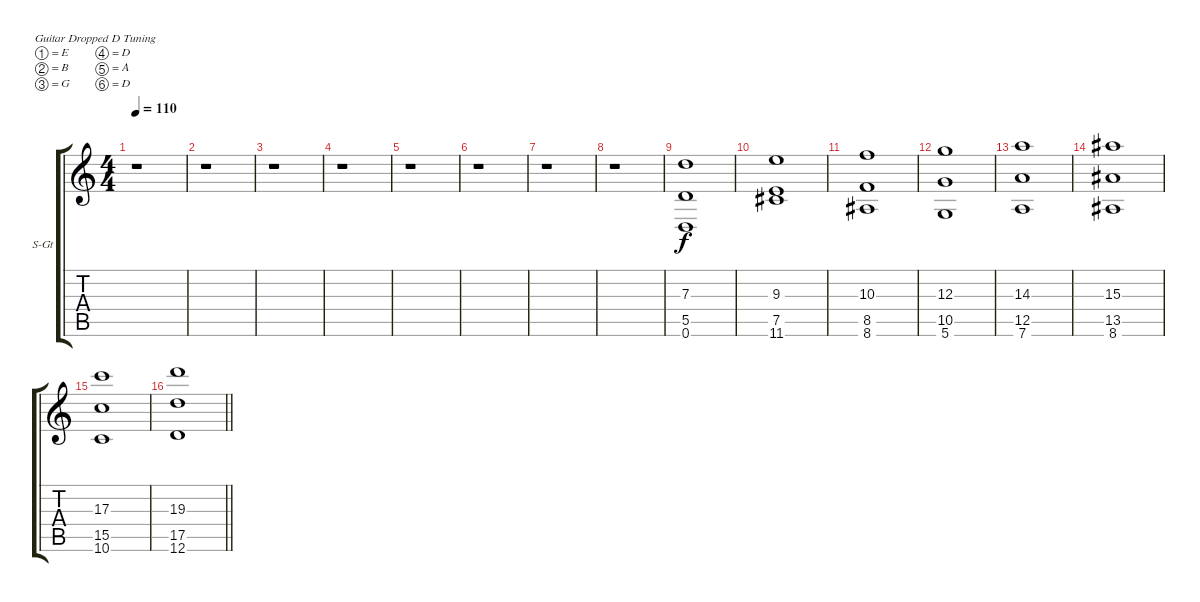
\bracketExtendMode groupsimilarinstruments
\firstSystemTrackNameOrientation horizontal
\otherSystemsTrackNameOrientation horizontal
\track ("Keyboard 1" "S-Gt") {instrument fx1rain}
\staff {score tabs}
\tuning (E4 B3 G3 D3 A2 D2)
\displaytranspose 12
\ts (4 4)
\tempo 110
\clef g2
\ks c
r.1{dy mf} |
r.1 |
r.1 |
r.1 |
r.1 |
r.1 |
r.1 |
r.1 |
(7.3 5.5 0.6).1{dy f} |
(9.3 7.5 11.6).1 |
(10.3 8.5 8.6).1 |
(12.3 10.5 5.6).1 |
(14.3 12.5 7.6).1 |
(15.3 13.5 8.6).1 |
(17.3 15.5 10.6).1 |
\barLineRight lightlight
(19.3 17.5 12.6).1
